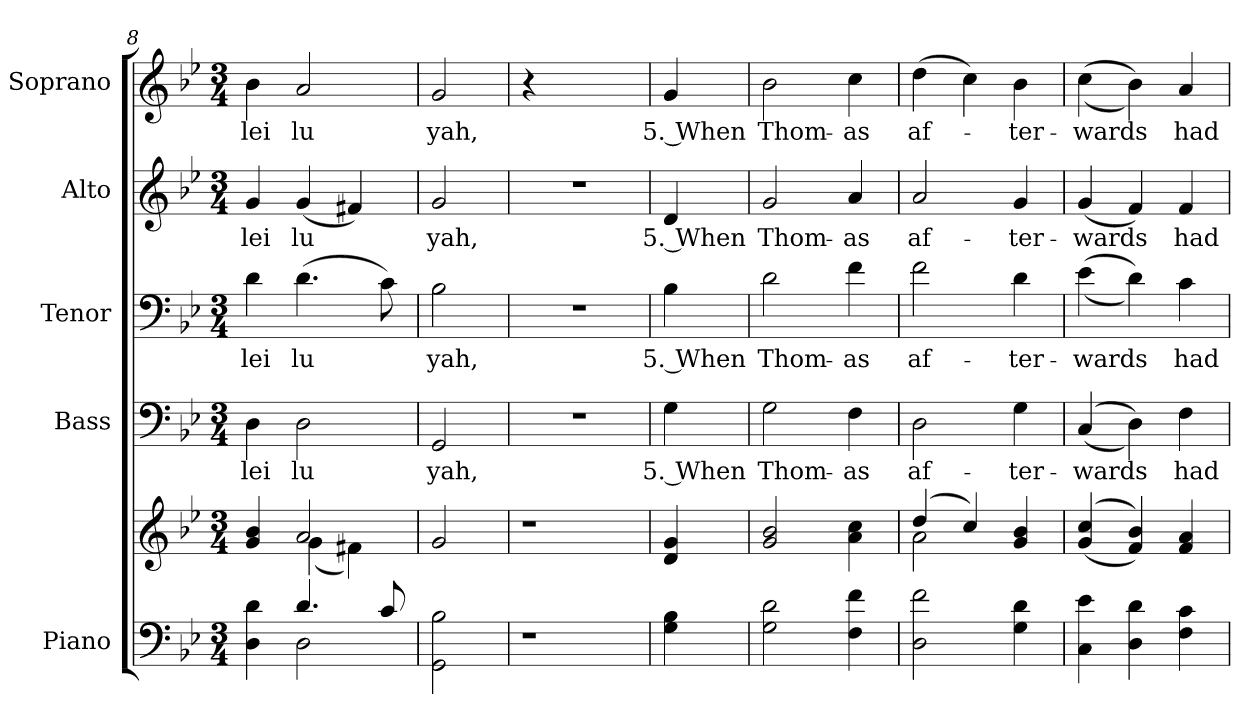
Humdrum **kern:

**kern	**kern	**kern	**text	**kern	**text	**kern	**text	**kern	**text
*part5	*part5	*part4	*part4	*part3	*part3	*part2	*part2	*part1	*part1
*staff6	*staff5	*staff4	*staff4	*staff3	*staff3	*staff2	*staff2	*staff1	*staff1
*I"Piano	*	*I"Bass	*	*I"Tenor	*	*I"Alto	*	*I"Soprano	*
*I'Pno.	*	*I'B.	*	*I'T.	*	*I'A.	*	*I'S.	*
!!LO:PB:g=z
*clefF4	*clefG2	*clefF4	*	*clefF4	*	*clefG2	*	*clefG2	*
*k[b-e-]	*k[b-e-]	*k[b-e-]	*	*k[b-e-]	*	*k[b-e-]	*	*k[b-e-]	*
*B-:	*B-:	*B-:	*	*B-:	*	*B-:	*	*B-:	*
*M3/4	*M3/4	*M3/4	*	*M3/4	*	*M3/4	*	*M3/4	*
=8	=8	=8	=8	=8	=8	=8	=8	=8	=8
*^	*^	*	*	*	*	*	*	*	*
!	!	!	!	!	!LO:LY:b:color=#000000	!	!	!	!	!	!
!	!	!	!	!	!	!	!LO:LY:b:color=#000000	!	!	!	!
!	!	!	!	!	!	!	!	!	!LO:LY:b:color=#000000	!	!
!	!	!	!	!	!	!	!	!	!	!	!LO:LY:b:color=#000000
4Di\ 4di	4ryy	4gi/ 4b-i	4ryy	4Di\	lei	4di\	lei	4gi/	lei	4b-i\	lei
!	!	!	!	!	!LO:LY:b:color=#000000	!	!	!	!	!	!
!	!	!	!	!	!	!	!LO:LY:b:color=#000000	!	!	!	!
!	!	!	!	!	!	!	!	!	!LO:LY:b:color=#000000	!	!
!	!	!	!	!	!	!	!	!	!	!	!LO:LY:b:color=#000000
4.di/	2Di\	2ai/	(4gi\	2Di\	lu	(4.di\	lu	(4gi/	lu	2ai/	lu
.	.	.	4f#Xi\)	.	.	.	.	4f#Xi/)	.	.	.
8ci/	.	.	.	.	.	8ci\)	.	.	.	.	.
*v	*v	*	*	*	*	*	*	*	*	*	*
*	*v	*v	*	*	*	*	*	*	*	*
=9	=9	=9	=9	=9	=9	=9	=9	=9	=9
!	!	!	!LO:LY:b:color=#000000	!	!	!	!	!	!
!	!	!	!	!	!LO:LY:b:color=#000000	!	!	!	!
!	!	!	!	!	!	!	!LO:LY:b:color=#000000	!	!
!	!	!	!	!	!	!	!	!	!LO:LY:b:color=#000000
2GGi\ 2B-i	2gi/	2GGi/	yah,	2B-i\	yah,	2gi/	yah,	2gi/	yah,
!!LO:PB:g=z
=10	=10	=10	=10	=10	=10	=10	=10	=10	=10
!LO:N:vis=1	!LO:N:vis=1	!LO:N:vis=1	!	!LO:N:vis=1	!	!LO:N:vis=1	!	!	!
4r	4r	2.r	.	2.r	.	2.r	.	4r	.
2ryy	2ryy	.	.	.	.	.	.	2ryy	.
=11	=11	=11	=11	=11	=11	=11	=11	=11	=11
!	!	!	!LO:LY:b:color=#000000	!	!	!	!	!	!
!	!	!	!	!	!LO:LY:b:color=#000000	!	!	!	!
!	!	!	!	!	!	!	!LO:LY:b:color=#000000	!	!
!	!	!	!	!	!	!	!	!	!LO:LY:b:color=#000000
4Gi\ 4B-i	4di/ 4gi	4Gi\	5. When	4B-i\	5. When	4di/	5. When	4gi/	5. When
=12	=12	=12	=12	=12	=12	=12	=12	=12	=12
!	!	!	!LO:LY:b:color=#000000	!	!	!	!	!	!
!	!	!	!	!	!LO:LY:b:color=#000000	!	!	!	!
!	!	!	!	!	!	!	!LO:LY:b:color=#000000	!	!
!	!	!	!	!	!	!	!	!	!LO:LY:b:color=#000000
2Gi\ 2di	2gi/ 2b-i	2Gi\	Thom-	2di\	Thom-	2gi/	Thom-	2b-i\	Thom-
!	!	!	!LO:LY:b:color=#000000	!	!	!	!	!	!
!	!	!	!	!	!LO:LY:b:color=#000000	!	!	!	!
!	!	!	!	!	!	!	!LO:LY:b:color=#000000	!	!
!	!	!	!	!	!	!	!	!	!LO:LY:b:color=#000000
4Fi\ 4fi	4ai\ 4cci	4Fi\	-as	4fi\	-as	4ai/	-as	4cci\	-as
=13	=13	=13	=13	=13	=13	=13	=13	=13	=13
*	*^	*	*	*	*	*	*	*	*
!	!	!	!	!LO:LY:b:color=#000000	!	!	!	!	!	!
!	!	!	!	!	!	!LO:LY:b:color=#000000	!	!	!	!
!	!	!	!	!	!	!	!	!LO:LY:b:color=#000000	!	!
!	!	!	!	!	!	!	!	!	!	!LO:LY:b:color=#000000
2Di\ 2fi	(4ddi/	2ai\	2Di\	af-	2fi\	af-	2ai/	af-	(4ddi\	af-
.	4cci/)	.	.	.	.	.	.	.	4cci\)	.
!	!	!	!	!LO:LY:b:color=#000000	!	!	!	!	!	!
!	!	!	!	!	!	!LO:LY:b:color=#000000	!	!	!	!
!	!	!	!	!	!	!	!	!LO:LY:b:color=#000000	!	!
!	!	!	!	!	!	!	!	!	!	!LO:LY:b:color=#000000
4Gi\ 4di	4gi/ 4b-i	4ryy	4Gi\	-ter-	4di\	-ter-	4gi/	-ter-	4b-i\	-ter-
*	*v	*v	*	*	*	*	*	*	*	*
!!LO:PB:g=z
=14	=14	=14	=14	=14	=14	=14	=14	=14	=14
*	*^	*	*	*	*	*	*	*	*
!	!	!	!	!LO:LY:b:color=#000000	!	!	!	!	!	!
*	*v	*v	*	*	*	*	*	*	*	*
*	*^	*	*	*	*	*	*	*	*
!	!	!	!	!	!	!LO:LY:b:color=#000000	!	!	!	!
*	*v	*v	*	*	*	*	*	*	*	*
*	*^	*	*	*	*	*	*	*	*
!	!	!	!	!	!	!	!	!LO:LY:b:color=#000000	!	!
*	*v	*v	*	*	*	*	*	*	*	*
*	*^	*	*	*	*	*	*	*	*
!	!	!	!	!	!	!	!	!	!	!LO:LY:b:color=#000000
*	*v	*v	*	*	*	*	*	*	*	*
4Ci\ 4e-i	((4gi/ 4cci	((4Ci/	-wards	((4e-i\	-wards	(4gi/	-wards	((4cci\	-wards
4Di\ 4di	4fi/ 4b-i))	4Di\))	.	4di\))	.	4fi/)	.	4b-i\))	.
!	!	!	!LO:LY:b:color=#000000	!	!	!	!	!	!
!	!	!	!	!	!LO:LY:b:color=#000000	!	!	!	!
!	!	!	!	!	!	!	!LO:LY:b:color=#000000	!	!
!	!	!	!	!	!	!	!	!	!LO:LY:b:color=#000000
4Fi\ 4ci	4fi/ 4ai	4Fi\	had	4ci\	had	4fi/	had	4ai/	had
=	=	=	=	=	=	=	=	=	=
*-	*-	*-	*-	*-	*-	*-	*-	*-	*-
